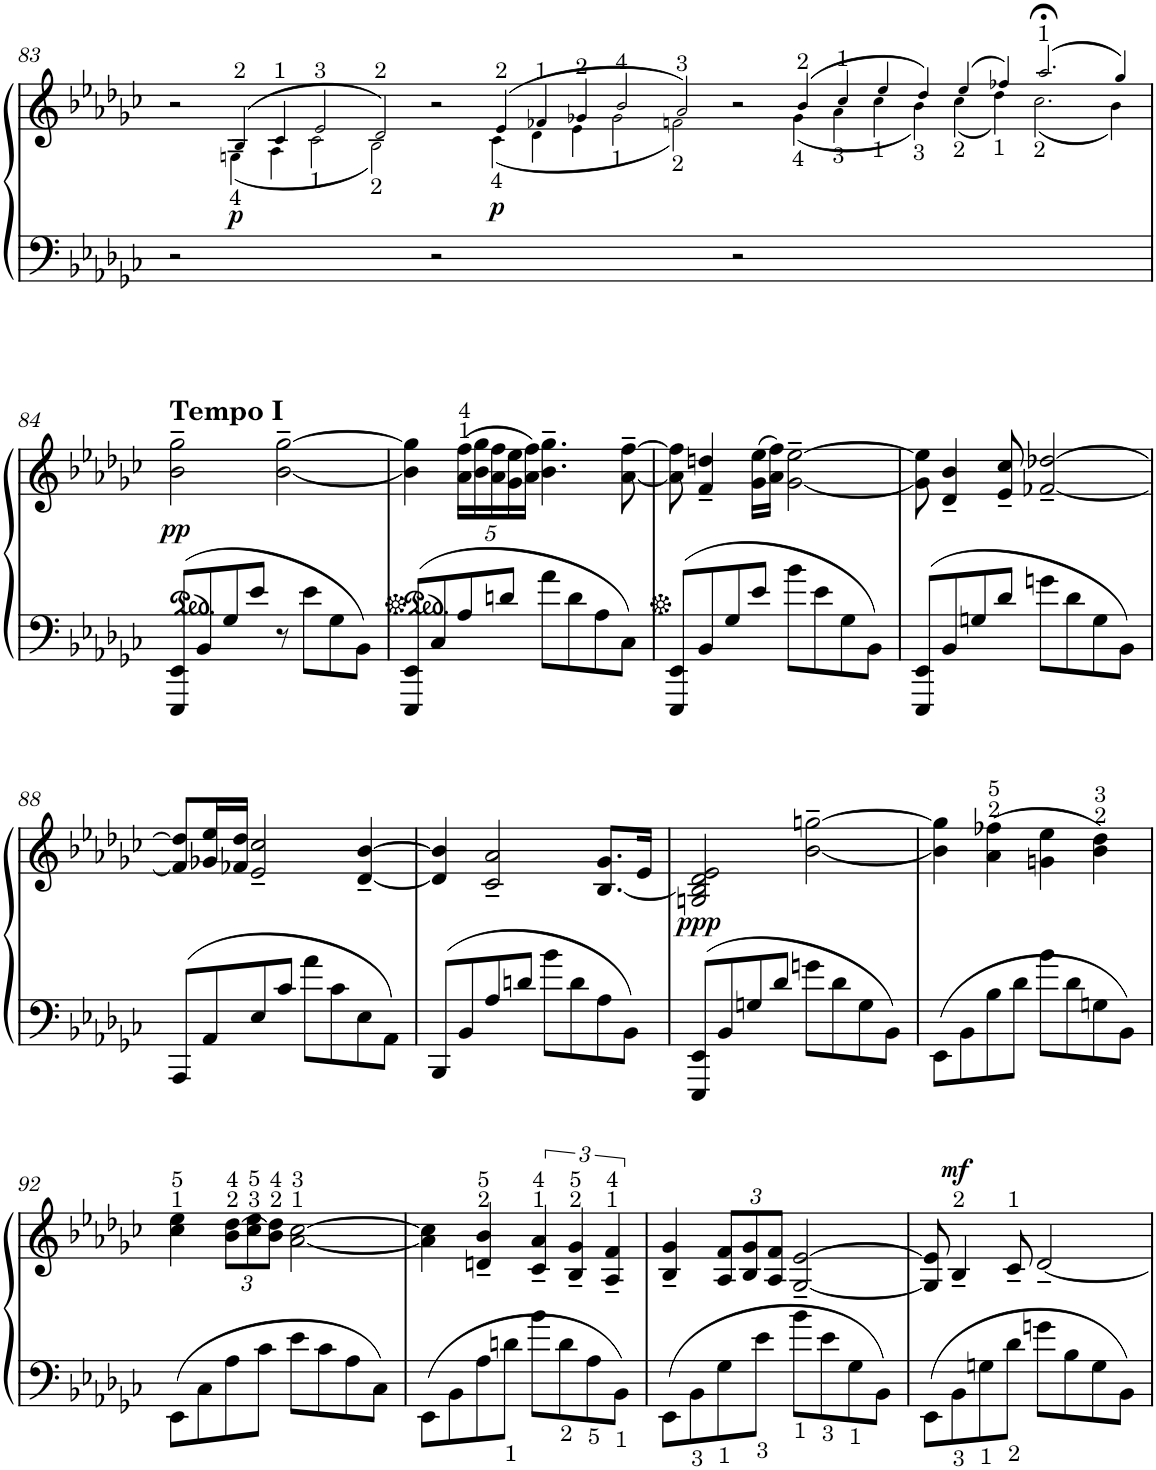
**kern	**kern	**dynam
*part1	*part1	*part1
*staff2	*staff1	*staff1/2
*I"Piano	*	*
*I'Pno.	*	*
!!LO:PB:g=z
*clefF4	*clefG2	*
*k[b-e-a-d-g-c-]	*k[b-e-a-d-g-c-]	*
*M4/4	*M4/4	*
*met(c)	*met(c)	*
=83	=83	=83
*	*^	*
2r	2r	2ryy	.
!	!	!	!LO:DY:b
1.ryy	(>4B-!/	(<4Gn!\	p
.	4c-!/	4A-!\	.
.	2e-!/	2c-!\	.
.	2d-!/)	2B-!\)	.
2r	2r	2ryy	.
!	!	!	!LO:DY:b
1..ryy	(>4e-!/	(<4c-!\	p
.	4f-X!/	4d-!\	.
.	4g-X!/	4e-!\	.
.	2b-!/	2g-!\	.
.	2a-!/)	2fn!\)	.
2r	2r	2ryy	.
0ryy	(>4b-!/	(<4g-!\	.
.	4cc-!/	4a-!\	.
.	4ee-!/	4cc-!\	.
.	4dd-!/)	4b-!\)	.
.	(>4ee-!/	(<4cc-!\	.
.	4ff-X!/)	4dd-!\)	.
.	(>2.aa-;<!/	(<2.cc-!\	.
2ryy	.	.	.
.	4gg-!/)	4b-!\)	.
!!LO:LB:g=z
=84	=84	=84	=84
!	!LO:TX:a:B:t=Tempo I	!	!
!	!	!	!LO:DY:b
*	*v	*v	*
8EEE-/ 8EE-/L	2b-\~ 2gg-\~	pp
8BB-/	.	.
8G-/	.	.
8e-/J	.	.
8r	[2b-\~ [2gg-\~	.
8e-\L	.	.
8G-\	.	.
8BB-\J	.	.
=85	=85	=85
8EEE-/ 8EE-/L	4b-\] 4gg-\]	.
8C-/	.	.
*	*Xbrackettup	*
8A-/	(20a-\ 20ff\LL	.
.	20b-\ 20gg-\	.
.	20a-\ 20ff\	.
8dn/J	.	.
.	20g-\ 20ee-\	.
.	20a-\ 20ff\JJ)	.
8a-\L	4.b-\~ 4.gg-\~	.
8d\	.	.
8A-\	.	.
8C-\J	[8a-\~ [8ff\~	.
=86	=86	=86
8EEE-/ 8EE-/L	8a-\] 8ff\]	.
8BB-/	4f/~ 4ddn/~	.
8G-/	.	.
8e-/J	(16g-\ 16ee-\LL	.
.	16a-\ 16ff\JJ)	.
8b-\L	[2g-\~ [2ee-\~	.
8e-\	.	.
8G-\	.	.
8BB-\J	.	.
=87	=87	=87
8EEE-/ 8EE-/L	8g-\] 8ee-\]	.
8BB-/	4d-/~ 4b-/~	.
8Gn/	.	.
8d-/J	8e-/~ 8cc-/~	.
8gn\L	[2f-X/~ [2dd-X/~	.
8d-\	.	.
8G\	.	.
8BB-\J	.	.
!!LO:LB:g=z
=88	=88	=88
8AAA-/L	8f-/] 8dd-/]L	.
8AA-/	16g-X/ 16ee-/L	.
.	16f-X/ 16dd-/JJ	.
8E-/	2e-/~ 2cc-/~	.
8c-/J	.	.
8a-\L	.	.
8c-\	.	.
8E-\	[4d-/~ [4b-/~	.
8AA-\J	.	.
=89	=89	=89
8BBB-/L	4d-/] 4b-/]	.
8BB-/	.	.
8A-/	2c-/~ 2a-/~	.
8dn/J	.	.
8b-\L	.	.
8d\	.	.
8A-\	[8.B-/ 8.g-/L	.
8BB-\J	.	.
.	16e-/Jk	.
=90	=90	=90
!	!	!LO:DY:b
8EEE-/ 8EE-/L	2Gn/ 2B-/] 2d-/ 2e-/	ppp
8BB-/	.	.
8Gn/	.	.
8d-/J	.	.
8gn\L	[2b-\~ [2ggn\~	.
8d-\	.	.
8G\	.	.
8BB-\J	.	.
=91	=91	=91
8EE-\L	4b-\] 4gg\]	.
8BB-\	.	.
8B-\	(4a-\ 4ff-X\	.
8d-\J	.	.
8b-\L	4gn\ 4ee-\	.
8d-\	.	.
8Gn\	4b-\ 4dd-\)	.
8BB-\J	.	.
!!LO:LB:g=z
=92	=92	=92
8EE-\L	4cc-\ 4ee-\	.
8C-\	.	.
8A-\	12b-\ [12dd-\L	.
.	12cc-\ 12ee-\	.
8c-\J	.	.
.	12b-\ 12dd-\]J	.
8e-\L	[2a-\ [2cc-\	.
8c-\	.	.
8A-\	.	.
8C-\J	.	.
=93	=93	=93
8EE-\L	4a-\] 4cc-\]	.
8BB-\	.	.
8A-\	4dn/~ 4b-/~	.
8dn\J	.	.
*	*brackettup	*
8b-\L	6c-/~ 6a-/~	.
8d\	.	.
.	6B-/~ 6g-/~	.
8A-\	.	.
.	6A-/~ 6f/~	.
8BB-\J	.	.
=94	=94	=94
8EE-\L	4B-/~ 4g-/~	.
8BB-\	.	.
*	*Xbrackettup	*
8G-\	12A-/ 12f/L	.
.	12B-/ 12g-/	.
8e-\J	.	.
.	12A-/ 12f/J	.
8b-\L	[2G-/~ [2e-/~	.
8e-\	.	.
8G-\	.	.
8BB-\J	.	.
=95	=95	=95
8EE-\L	8G-/] 8e-/]	.
!	!	!LO:DY:a
8BB-\	4B-~/	mf
8Gn\	.	.
8d-\J	8c-~/	.
8gn\L	[2d-~/	.
8B-\	.	.
8G\	.	.
8BB-\J	.	.
=	=	=
*-	*-	*-
